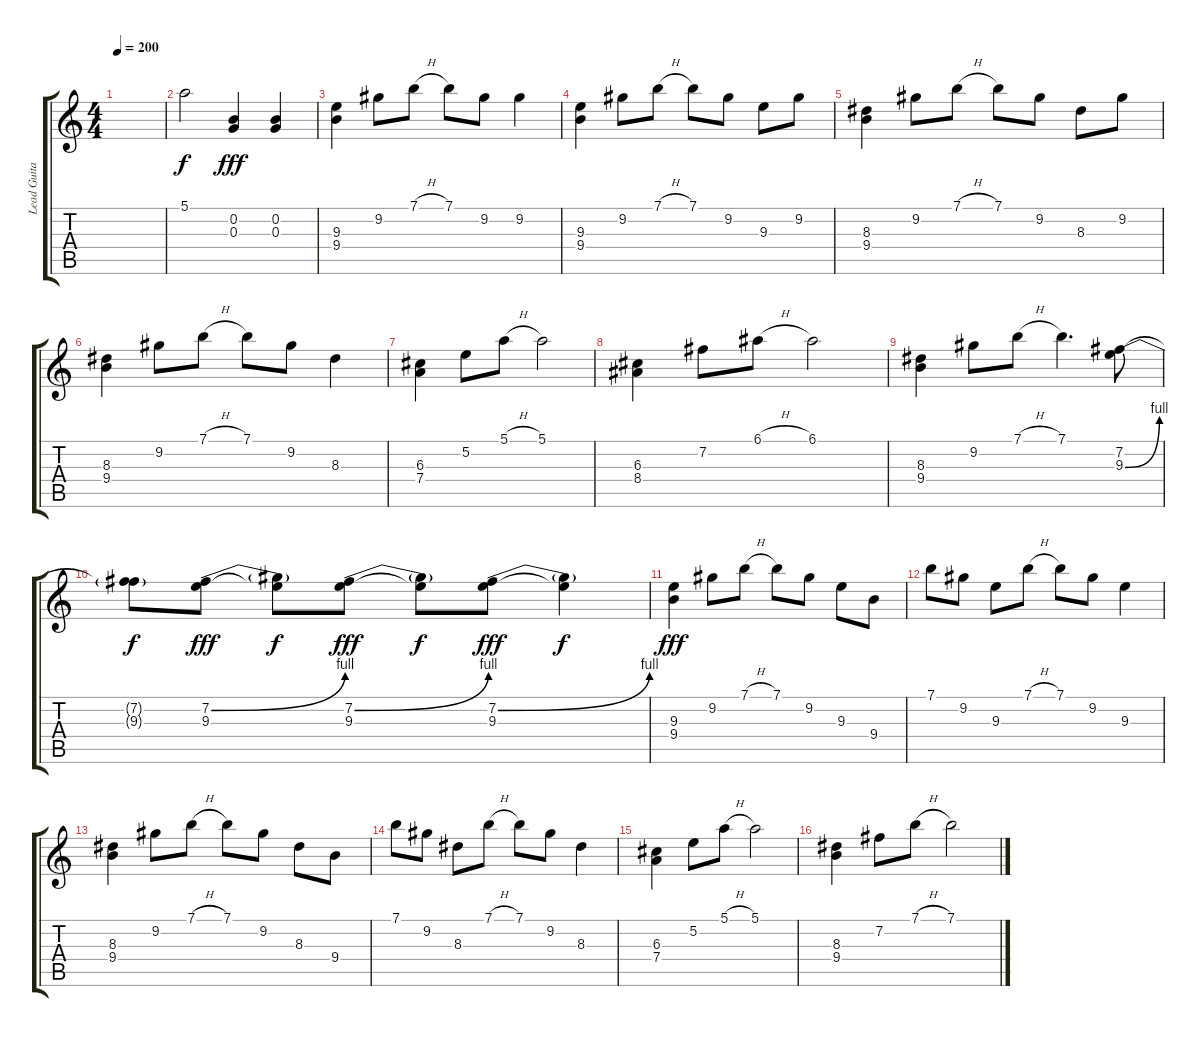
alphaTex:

\track ("Lead Guitar" "Lead Guita") {instrument distortionguitar}
\staff {score tabs}
\tuning (E4 B3 G3 D3 A2 E2) {hide}
\ts (4 4)
\tempo 200
\clef g2
\ks c
|
5.1.2{dy f} (0.2 0.3).4{dy fff} (0.2 0.3).4 |
(9.3 9.4).4 9.2.8 7.1{h}.8 7.1.8 9.2.8 9.2.4 |
(9.3 9.4).4 9.2.8 7.1{h}.8 7.1.8 9.2.8 9.3.8 9.2.8 |
(8.3 9.4).4 9.2.8 7.1{h}.8 7.1.8 9.2.8 8.3.8 9.2.8 |
(8.3 9.4).4 9.2.8 7.1{h}.8 7.1.8 9.2.8 8.3.4 |
(6.3 7.4).4 5.2.8 5.1{h}.8 5.1.2 |
(6.3 8.4).4 7.2.8 6.1{h}.8 6.1.2 |
(8.3 9.4).4 9.2.8 7.1{h}.8 7.1.4{d} (7.2 9.3{be (bend 0 0 60 4)}).8 |
(7.2{t} 9.3{t}).8{dy f} (7.2{be (bend 0 0 60 4)} 9.3).8{dy fff} (7.2{t} 9.3{t}).8{dy f} (7.2{be (bend 0 0 60 4)} 9.3).8{dy fff} (7.2{t} 9.3{t}).8{dy f} (7.2{be (bend 0 0 60 4)} 9.3).8{dy fff} (7.2{t} 9.3{t}).4{dy f} |
(9.3 9.4).4{dy fff} 9.2.8 7.1{h}.8 7.1.8 9.2.8 9.3.8 9.4.8 |
7.1.8 9.2.8 9.3.8 7.1{h}.8 7.1.8 9.2.8 9.3.4 |
(8.3 9.4).4 9.2.8 7.1{h}.8 7.1.8 9.2.8 8.3.8 9.4.8 |
7.1.8 9.2.8 8.3.8 7.1{h}.8 7.1.8 9.2.8 8.3.4 |
(6.3 7.4).4 5.2.8 5.1{h}.8 5.1.2 |
(8.3 9.4).4 7.2.8 7.1{h}.8 7.1.2
